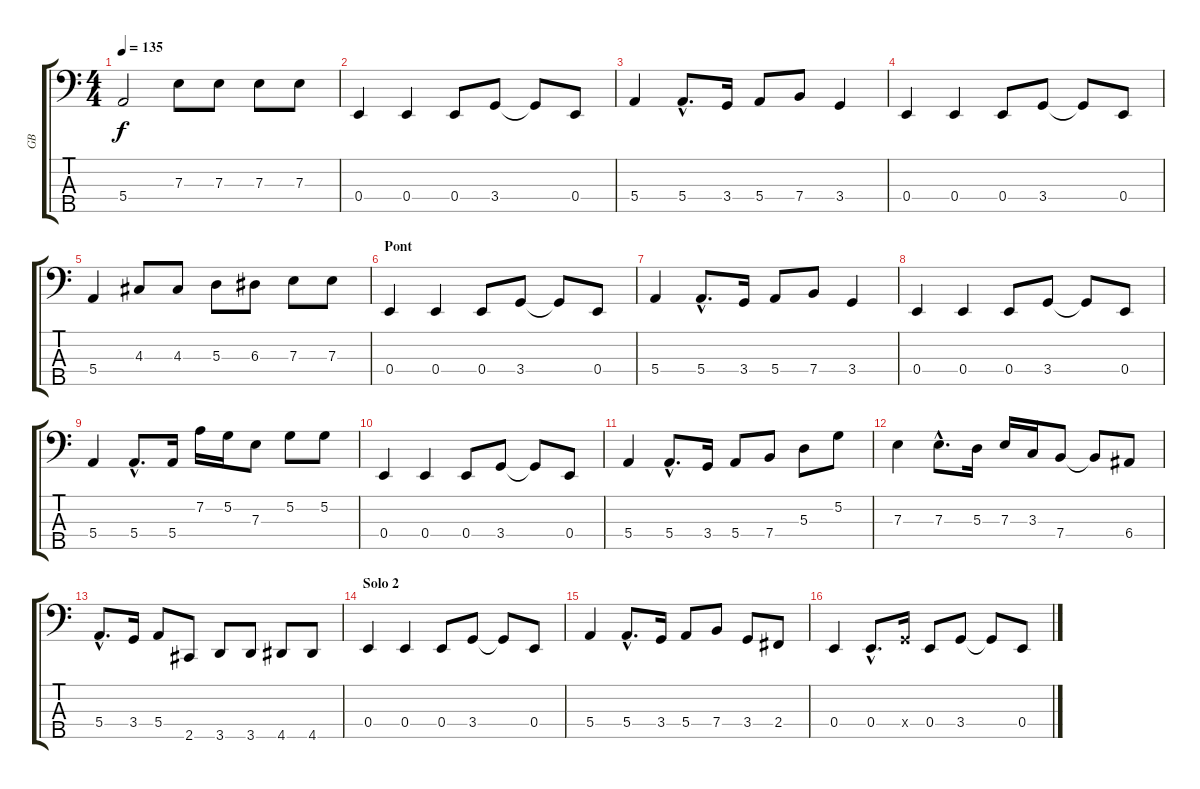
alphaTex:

\track ("GB" "GB") {instrument electricbassfinger}
\staff {score tabs}
\tuning (G2 D2 A1 E1 B0) {hide}
\ts (4 4)
\tempo 135
\clef f4
\ks c
5.4.2{dy f} 7.3.8 7.3.8 7.3.8 7.3.8 |
0.4.4 0.4.4 0.4.8 3.4.8 3.4{t}.8 0.4.8 |
5.4.4 5.4{hac}.8{d} 3.4.16 5.4.8 7.4.8 3.4.4 |
0.4.4 0.4.4 0.4.8 3.4.8 3.4{t}.8 0.4.8 |
5.4.4 4.3.8 4.3.8 5.3.8 6.3.8 7.3.8 7.3.8 |
\section ("" "Pont")
0.4.4 0.4.4 0.4.8 3.4.8 3.4{t}.8 0.4.8 |
5.4.4 5.4{hac}.8{d} 3.4.16 5.4.8 7.4.8 3.4.4 |
0.4.4 0.4.4 0.4.8 3.4.8 3.4{t}.8 0.4.8 |
5.4.4 5.4{hac}.8{d} 5.4.16 7.2.16 5.2.16 7.3.8 5.2.8 5.2.8 |
0.4.4 0.4.4 0.4.8 3.4.8 3.4{t}.8 0.4.8 |
5.4.4 5.4{hac}.8{d} 3.4.16 5.4.8 7.4.8 5.3.8 5.2.8 |
7.3.4 7.3{hac}.8{d} 5.3.16 7.3.16 3.3.16 7.4.8 7.4{t}.8 6.4.8 |
5.4{hac}.8{d} 3.4.16 5.4.8 2.5.8 3.5.8 3.5.8 4.5.8 4.5.8 |
\section ("" "Solo 2")
0.4.4 0.4.4 0.4.8 3.4.8 3.4{t}.8 0.4.8 |
5.4.4 5.4{hac}.8{d} 3.4.16 5.4.8 7.4.8 3.4.8 2.4.8 |
0.4.4 0.4{hac}.8{d} 3.4{x}.16 0.4.8 3.4.8 3.4{t}.8 0.4.8
